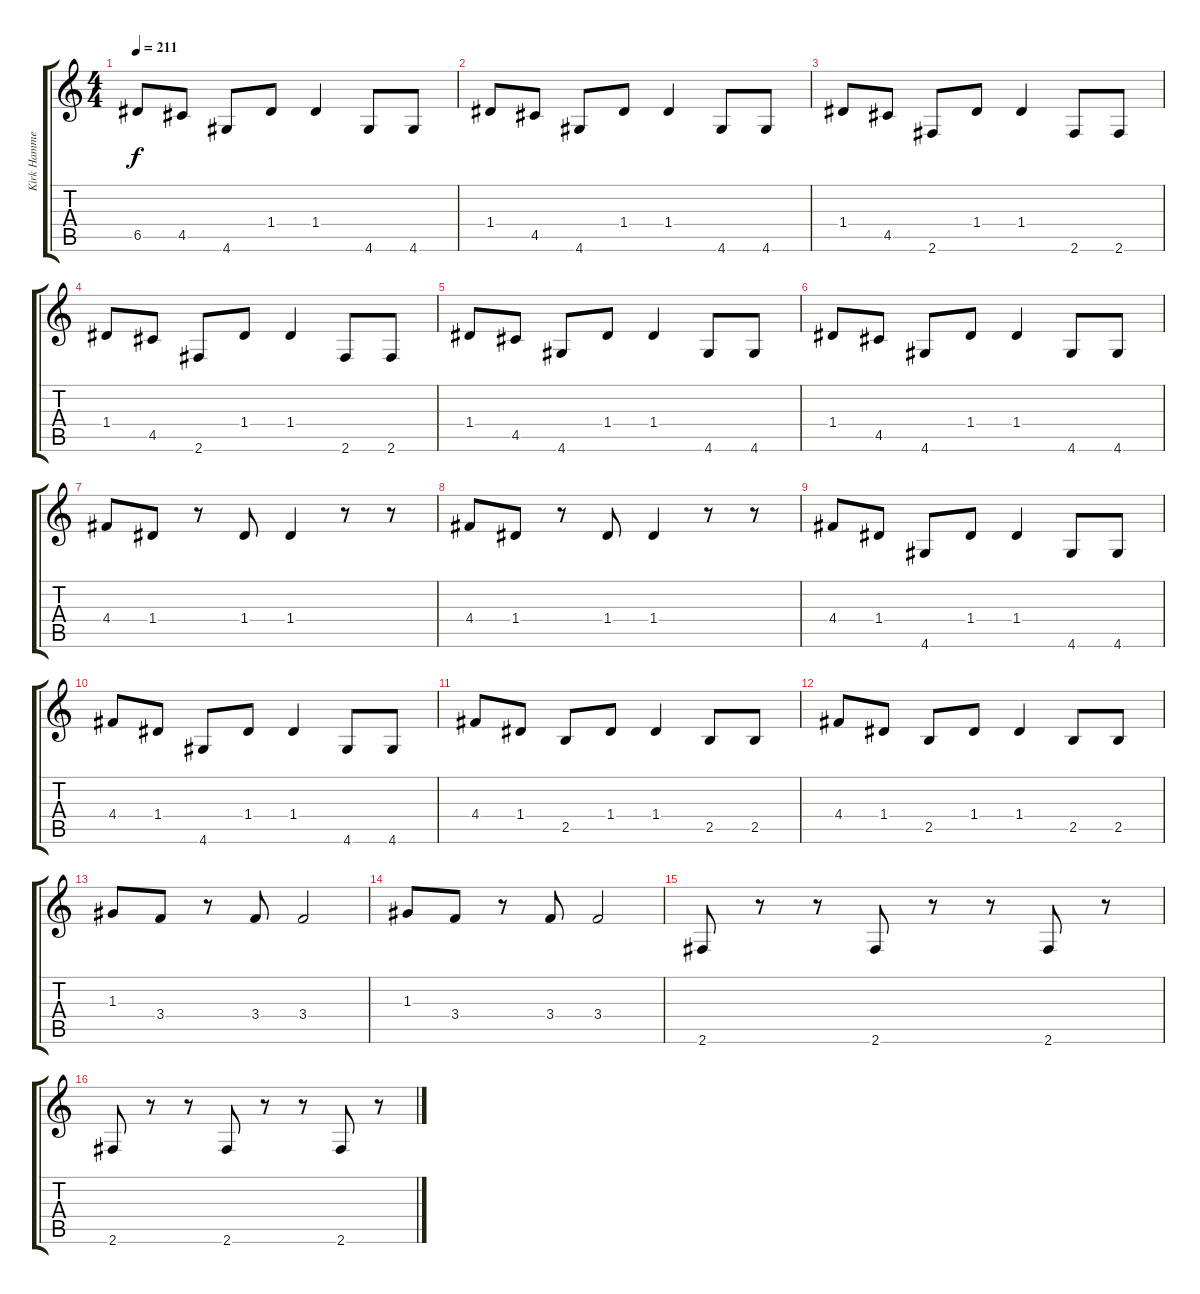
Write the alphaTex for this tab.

\track ("Kirk Hammett (Guitar)" "Kirk Hamme") {instrument overdrivenguitar}
\staff {score tabs}
\tuning (E4 B3 G3 D3 A2 E2) {hide}
\ts (4 4)
\tempo 211
\clef g2
\ks c
6.5.8{dy f} 4.5.8 4.6.8 1.4.8 1.4.4 4.6.8 4.6.8 |
1.4.8 4.5.8 4.6.8 1.4.8 1.4.4 4.6.8 4.6.8 |
1.4.8 4.5.8 2.6.8 1.4.8 1.4.4 2.6.8 2.6.8 |
1.4.8 4.5.8 2.6.8 1.4.8 1.4.4 2.6.8 2.6.8 |
1.4.8 4.5.8 4.6.8 1.4.8 1.4.4 4.6.8 4.6.8 |
1.4.8 4.5.8 4.6.8 1.4.8 1.4.4 4.6.8 4.6.8 |
4.4.8 1.4.8 r.8 1.4.8 1.4.4 r.8 r.8 |
4.4.8 1.4.8 r.8 1.4.8 1.4.4 r.8 r.8 |
4.4.8 1.4.8 4.6.8 1.4.8 1.4.4 4.6.8 4.6.8 |
4.4.8 1.4.8 4.6.8 1.4.8 1.4.4 4.6.8 4.6.8 |
4.4.8 1.4.8 2.5.8 1.4.8 1.4.4 2.5.8 2.5.8 |
4.4.8 1.4.8 2.5.8 1.4.8 1.4.4 2.5.8 2.5.8 |
1.3.8 3.4.8 r.8 3.4.8 3.4.2 |
1.3.8 3.4.8 r.8 3.4.8 3.4.2 |
2.6.8 r.8 r.8 2.6.8 r.8 r.8 2.6.8 r.8 |
2.6.8 r.8 r.8 2.6.8 r.8 r.8 2.6.8 r.8
